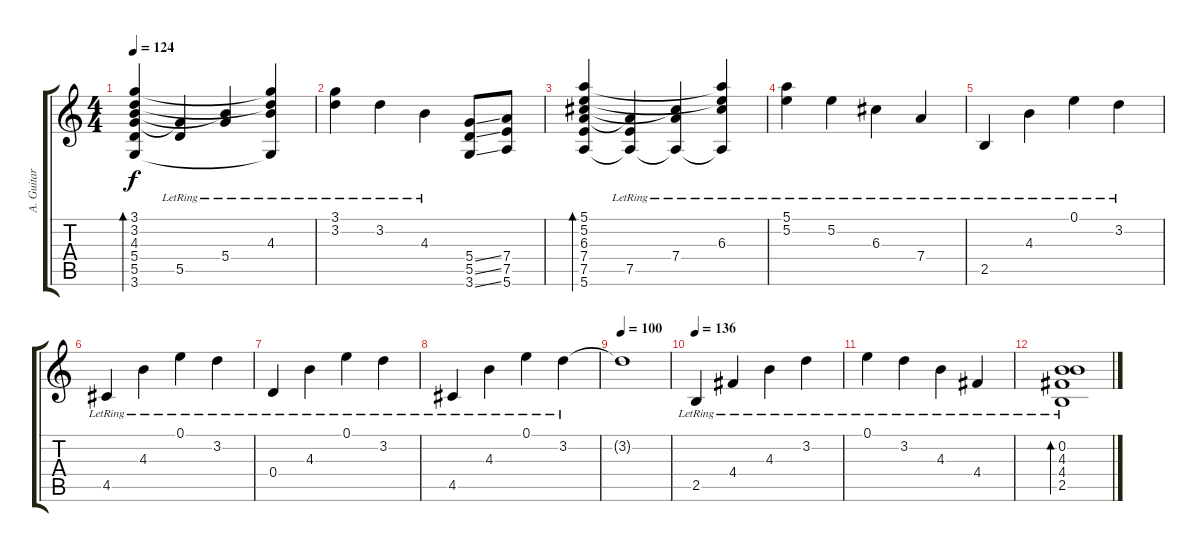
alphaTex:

\track ("A. Guitar (Slash)" "A. Guitar ") {instrument acousticguitarsteel}
\staff {score tabs}
\tuning (E4 B3 G3 D3 A2 E2) {hide}
\ts (4 4)
\tempo 124
\clef g2
\ks c
(3.1 3.2 4.3 5.4 5.5 3.6).4{bd 240 dy f} (5.4{t} 5.5{lr}).4 (4.3{t} 5.4{lr}).4 (3.1{t} 3.2{t} 4.3{lr} 3.6{t}).4 |
(3.1{lr} 3.2{lr}).4 3.2{lr}.4 4.3{lr}.4 (5.4{ss} 5.5{ss} 3.6{ss}).8 (7.4 7.5 5.6).8 |
(5.1 5.2 6.3 7.4 7.5 5.6).4{bd 240} (7.4{t} 7.5{lr} 5.6{t}).4 (6.3{t} 7.4{lr} 5.6{t}).4 (5.1{t} 5.2{t} 6.3{lr} 5.6{t}).4 |
(5.1{lr} 5.2{lr}).4 5.2{lr}.4 6.3{lr}.4 7.4{lr}.4 |
2.5{lr}.4 4.3{lr}.4 0.1{lr}.4 3.2{lr}.4 |
4.5{lr}.4 4.3{lr}.4 0.1{lr}.4 3.2{lr}.4 |
0.4{lr}.4 4.3{lr}.4 0.1{lr}.4 3.2{lr}.4 |
4.5{lr}.4 4.3{lr}.4 0.1{lr}.4 3.2{lr}.4 |
\tempo 100
3.2{t}.1 |
\tempo 136
2.5{lr}.4 4.4{lr}.4 4.3{lr}.4 3.2{lr}.4 |
0.1{lr}.4 3.2{lr}.4 4.3{lr}.4 4.4{lr}.4 |
(0.2{lr} 4.3{lr} 4.4{lr} 2.5{lr}).1{bd 480}
